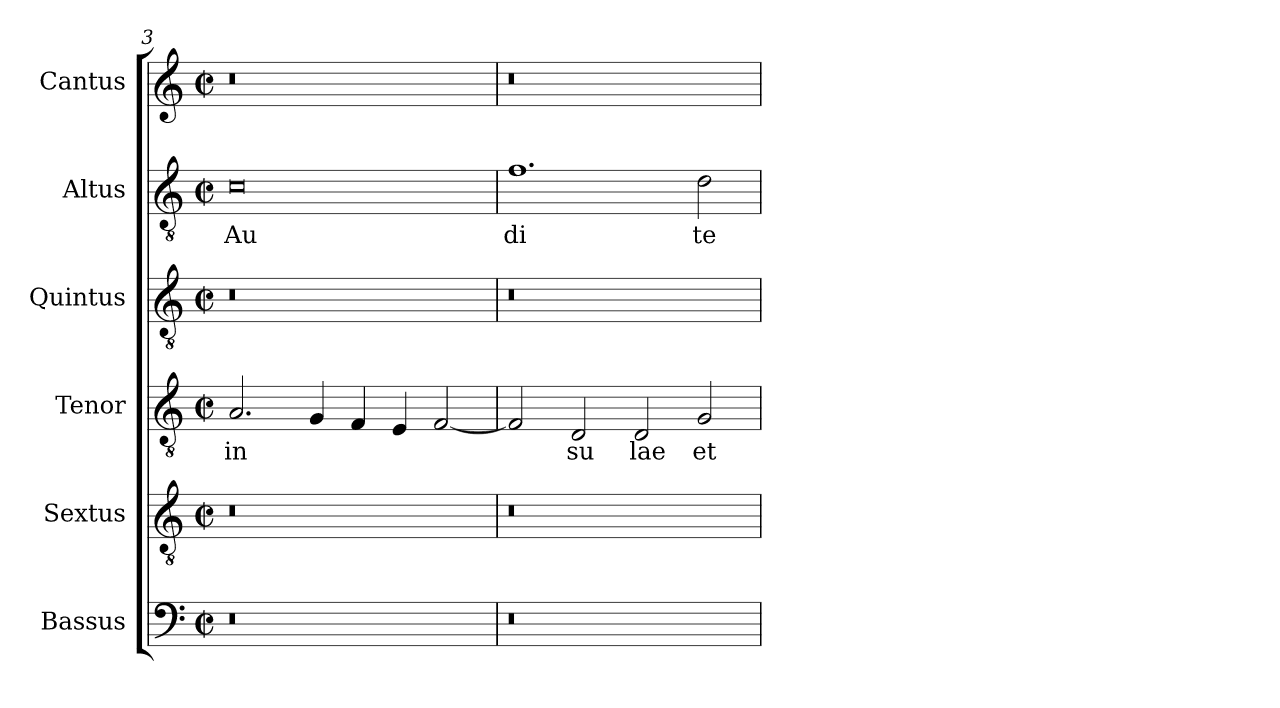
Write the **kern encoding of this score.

**kern	**kern	**kern	**text	**kern	**kern	**text	**kern
*part6	*part5	*part4	*part4	*part3	*part2	*part2	*part1
*staff6	*staff5	*staff4	*staff4	*staff3	*staff2	*staff2	*staff1
*I"Bassus	*I"Sextus	*I"Tenor	*	*I"Quintus	*I"Altus	*	*I"Cantus
*clefF4	*clefGv2	*clefGv2	*	*clefGv2	*clefGv2	*	*clefG2
*M2/2	*M2/2	*M2/2	*	*M2/2	*M2/2	*	*M2/2
*met(c|)	*met(c|)	*met(c|)	*	*met(c|)	*met(c|)	*	*met(c|)
=3	=3	=3	=3	=3	=3	=3	=3
!	!	!	!LO:LY:b:cj	!	!	!LO:LY:b:cj	!
0r	0r	2.A/	in	0r	0c	Au	0r
.	.	4G/	.	.	.	.	.
.	.	4F/	.	.	.	.	.
.	.	4E/	.	.	.	.	.
.	.	[<2F/	.	.	.	.	.
=4	=4	=4	=4	=4	=4	=4	=4
!	!	!	!	!	!	!LO:LY:b:cj	!
0r	0r	2F/]	.	0r	1.f	di	0r
!	!	!	!LO:LY:b:cj	!	!	!	!
.	.	2D/	su	.	.	.	.
!	!	!	!LO:LY:b:cj	!	!	!	!
.	.	2D/	lae	.	.	.	.
!	!	!	!LO:LY:b:cj	!	!	!LO:LY:b:cj	!
.	.	2G/	et	.	2d\	te	.
=	=	=	=	=	=	=	=
*-	*-	*-	*-	*-	*-	*-	*-
